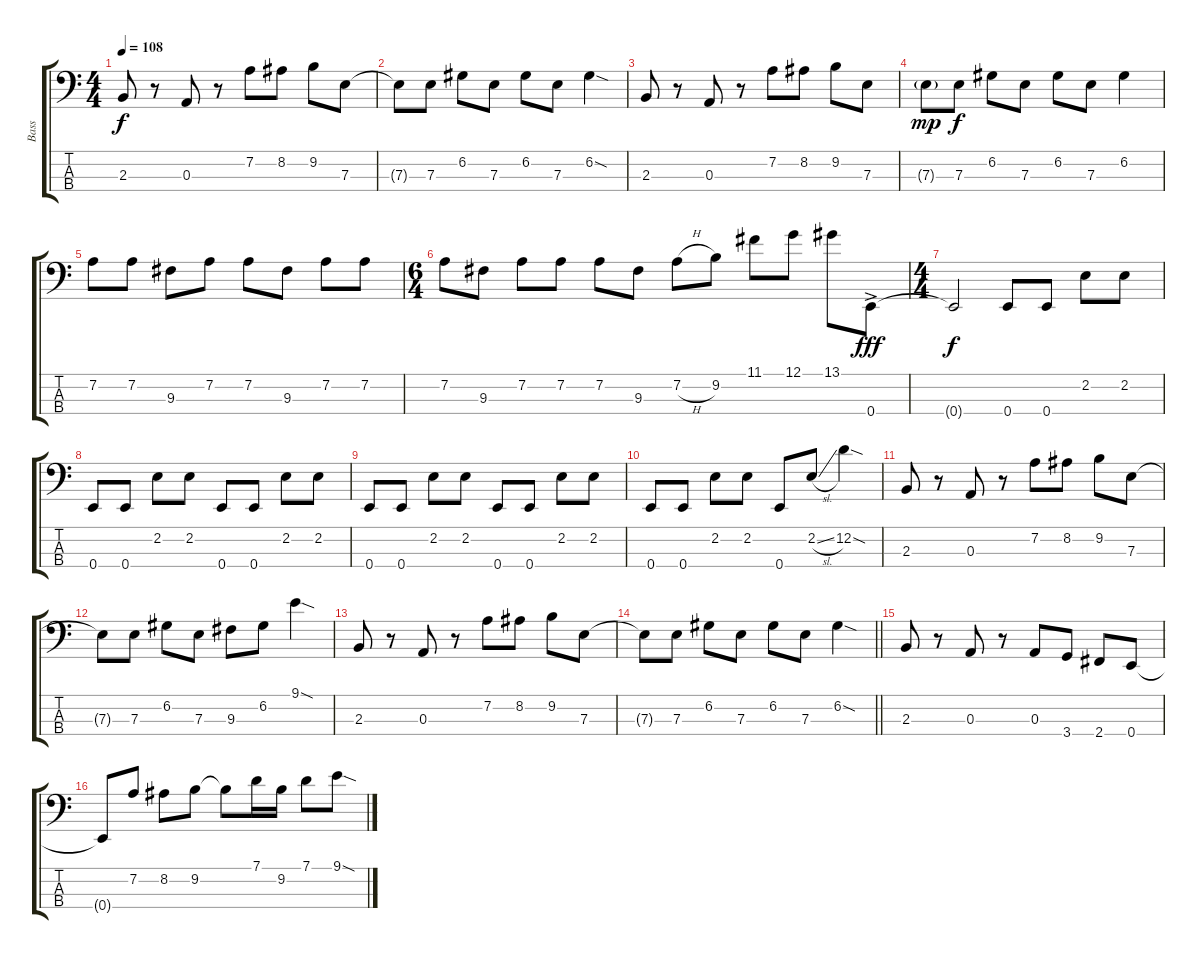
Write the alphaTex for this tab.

\track ("Bass" "Bass") {instrument electricbassfinger}
\staff {score tabs}
\tuning (G2 D2 A1 E1) {hide}
\ts (4 4)
\tempo 108
\clef f4
\ks c
2.3.8{dy f} r.8 0.3.8 r.8 7.2.8 8.2.8 9.2.8 7.3.8 |
7.3{t}.8 7.3.8 6.2.8 7.3.8 6.2.8 7.3.8 6.2{sod}.4 |
2.3.8 r.8 0.3.8 r.8 7.2.8 8.2.8 9.2.8 7.3.8 |
7.3{g}.8{dy mp} 7.3.8{dy f} 6.2.8 7.3.8 6.2.8 7.3.8 6.2.4 |
7.2.8 7.2.8 9.3.8 7.2.8 7.2.8 9.3.8 7.2.8 7.2.8 |
\ts (6 4)
7.2.8 9.3.8 7.2.8 7.2.8 7.2.8 9.3.8 7.2{h}.8 9.2.8 11.1.8 12.1.8 13.1.8 0.4{ac}.8{dy fff} |
\ts (4 4)
0.4{t}.2{dy f} 0.4.8 0.4.8 2.2.8 2.2.8 |
0.4.8 0.4.8 2.2.8 2.2.8 0.4.8 0.4.8 2.2.8 2.2.8 |
0.4.8 0.4.8 2.2.8 2.2.8 0.4.8 0.4.8 2.2.8 2.2.8 |
0.4.8 0.4.8 2.2.8 2.2.8 0.4.8 2.2{sl}.8 12.2{sod}.4 |
2.3.8 r.8 0.3.8 r.8 7.2.8 8.2.8 9.2.8 7.3.8 |
7.3{t}.8 7.3.8 6.2.8 7.3.8 9.3.8 6.2.8 9.1{sod}.4 |
2.3.8 r.8 0.3.8 r.8 7.2.8 8.2.8 9.2.8 7.3.8 |
\barLineRight lightlight
7.3{t}.8 7.3.8 6.2.8 7.3.8 6.2.8 7.3.8 6.2{sod}.4 |
2.3.8 r.8 0.3.8 r.8 0.3.8 3.4.8 2.4.8 0.4.8 |
0.4{t}.8 7.2.8 8.2.8 9.2.8 9.2{t}.8 7.1.16 9.2.16 7.1.8 9.1{sod}.8
